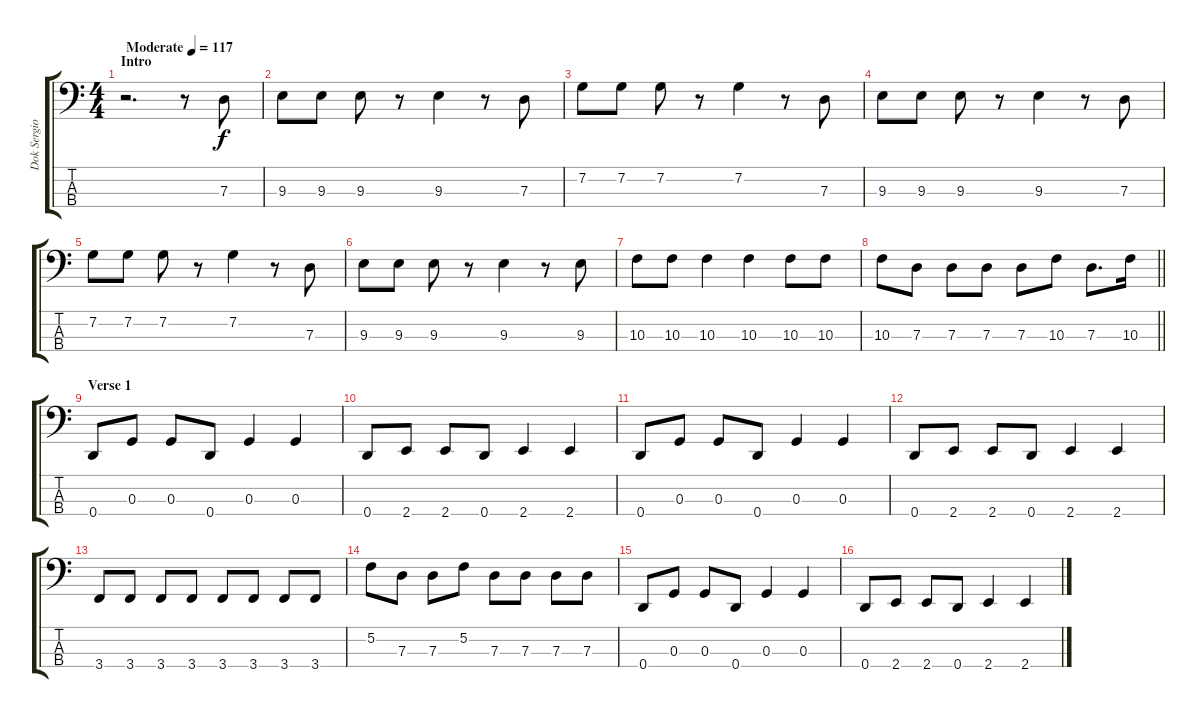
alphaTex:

\track ("Dok Sergio(Bass)" "Dok Sergio") {instrument electricbassfinger}
\staff {score tabs}
\tuning (F2 C2 G1 D1) {hide}
\ts (4 4)
\section ("" "Intro")
\tempo (117 "Moderate")
\clef f4
\ks c
r.2{d dy f instrument electricbassfinger} r.8 7.3.8 |
9.3.8 9.3.8 9.3.8 r.8 9.3.4 r.8 7.3.8 |
7.2.8 7.2.8 7.2.8 r.8 7.2.4 r.8 7.3.8 |
9.3.8 9.3.8 9.3.8 r.8 9.3.4 r.8 7.3.8 |
7.2.8 7.2.8 7.2.8 r.8 7.2.4 r.8 7.3.8 |
9.3.8 9.3.8 9.3.8 r.8 9.3.4 r.8 9.3.8 |
10.3.8 10.3.8 10.3.4 10.3.4 10.3.8 10.3.8 |
\barLineRight lightlight
10.3.8 7.3.8 7.3.8 7.3.8 7.3.8 10.3.8 7.3.8{d} 10.3.16 |
\section ("" "Verse 1")
0.4.8 0.3.8 0.3.8 0.4.8 0.3.4 0.3.4 |
0.4.8 2.4.8 2.4.8 0.4.8 2.4.4 2.4.4 |
0.4.8 0.3.8 0.3.8 0.4.8 0.3.4 0.3.4 |
0.4.8 2.4.8 2.4.8 0.4.8 2.4.4 2.4.4 |
3.4.8 3.4.8 3.4.8 3.4.8 3.4.8 3.4.8 3.4.8 3.4.8 |
5.2.8 7.3.8 7.3.8 5.2.8 7.3.8 7.3.8 7.3.8 7.3.8 |
0.4.8 0.3.8 0.3.8 0.4.8 0.3.4 0.3.4 |
0.4.8 2.4.8 2.4.8 0.4.8 2.4.4 2.4.4
